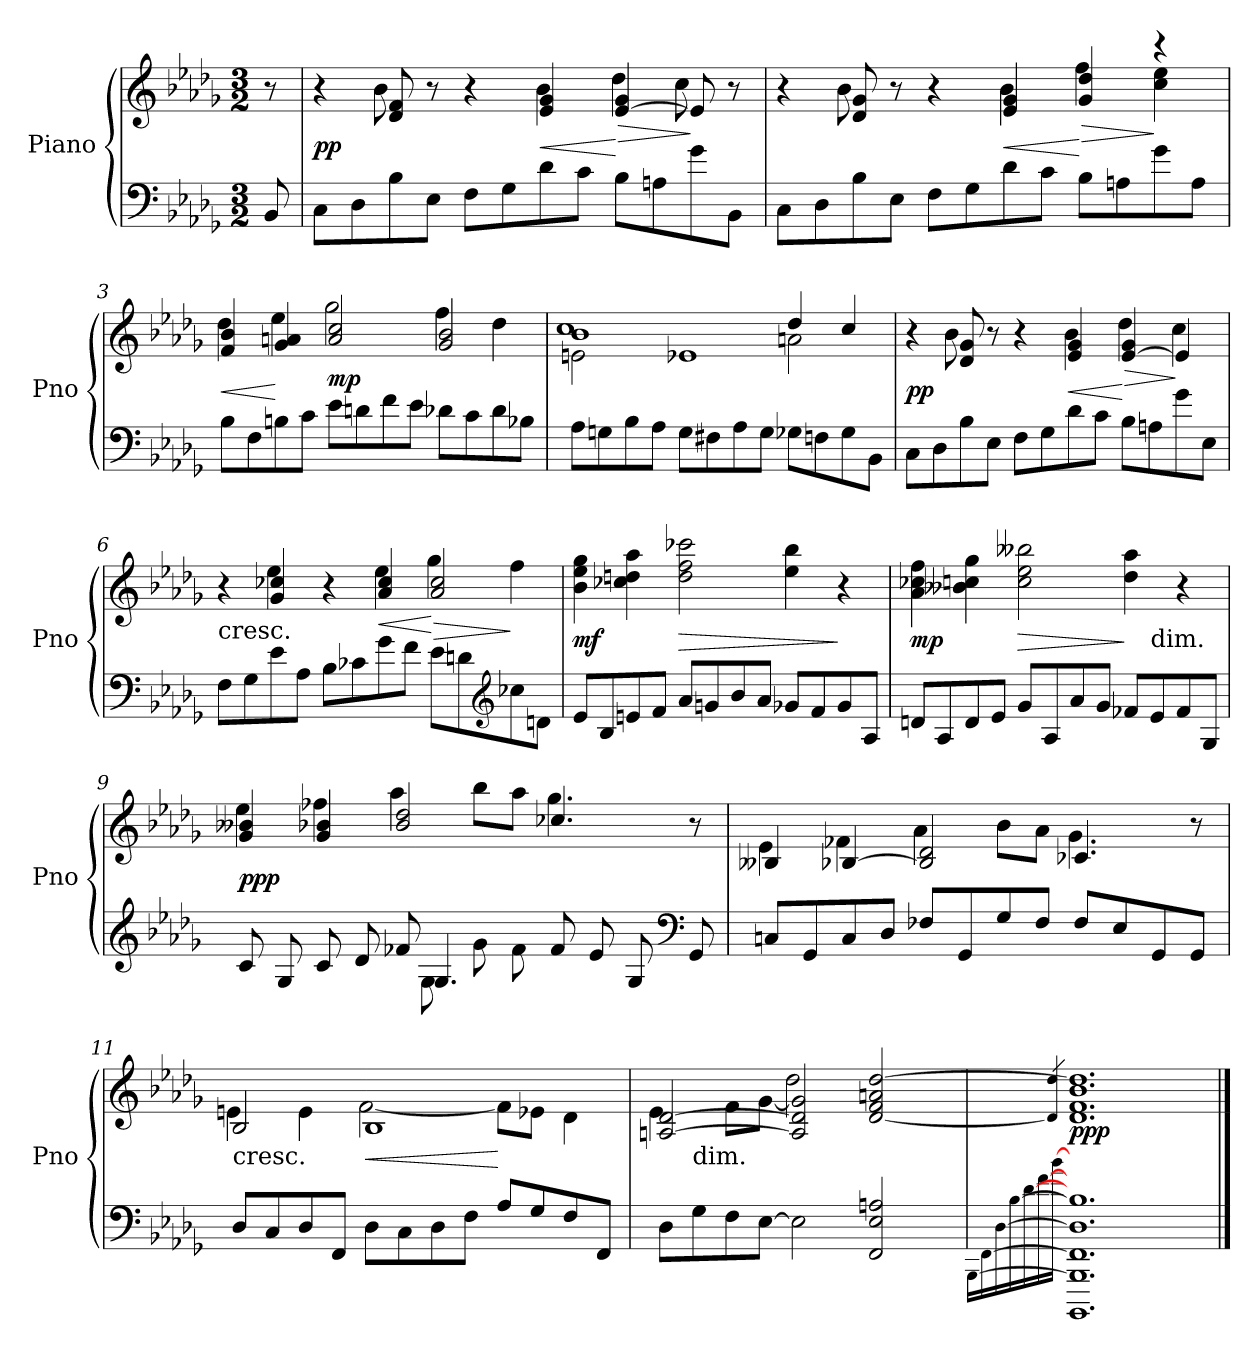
**kern	**kern	**dynam
*part1	*part1	*part1
*staff2	*staff1	*staff1/2
*I"Piano	*	*
*I'Pno	*	*
*clefF4	*clefG2	*
*k[b-e-a-d-g-]	*k[b-e-a-d-g-]	*
*b-:	*b-:	*
*M3/2	*M3/2	*
=	=	=
8BB-	8r	.
=1	=1	=1
*	*^	*
8CL	4r	4ryy	pp
8D-	.	.	.
8B-	8d- 8f	8b-	.
8E-J	8r	4.ryy	.
8FL	4r	.	.
8G-	.	.	.
8d-	4e- 4g-	4b-	<
8cJ	.	.	.
8B-L	[4e- 4g-	4dd-	[ >
8An	.	.	.
8g-	8e-]	8cc	]
8BB-J	8r	8ryy	.
=2	=2	=2	=2
8CL	4r	4ryy	.
8D-	.	.	.
8B-	8d- 8g-	8b-	.
8E-J	8r	4.ryy	.
8FL	4r	.	.
8G-	.	.	.
8d-	4e- 4g-	4b-	<
8cJ	.	.	.
8B-L	4g- 4dd-	4ff	[ >
8An	.	.	.
8g-	4r	4cc 4ee-	]
8AJ	.	.	.
=3	=3	=3	=3
8B-L	4f 4b-	4dd-	<
8F	.	.	.
8Bn	4g- 4an	4ee-	[
8cJ	.	.	.
8e-L	2a 2cc	2gg-	mp
8dn	.	.	.
8f	.	.	.
8e-J	.	.	.
8d-XL	2g- 2b-	4ff	.
8c	.	.	.
8d-	.	4dd-	.
8B-XJ	.	.	.
=4	=4	=4	=4
*	*	*^	*
8A-L	2en\	1b-	1cc	.
8Gn	.	.	.	.
8B-	.	.	.	.
8A-J	.	.	.	.
8GL	1e-X	.	.	.
8F#X	.	.	.	.
8A-	.	.	.	.
8GJ	.	.	.	.
8G-XL	.	2an	4dd-	.
8Fn	.	.	.	.
8G-	.	.	4cc	.
8BB-J	.	.	.	.
*	*	*v	*v	*
=5	=5	=5	=5
8CL	4r	4ryy	pp
8D-	.	.	.
8B-	8d- 8g-	8b-	.
8E-J	8r	4.ryy	.
8FL	4r	.	.
8G-	.	.	.
8d-	4e- 4g-	4b-	<
8cJ	.	.	.
8B-L	[4e- 4g-	4dd-	[ >
8An	.	.	.
8g-	4e-]	4cc	]
8E-J	.	.	.
=6	=6	=6	=6
!	!LO:TX:c:t=cresc.	!	!
8FL	4r	4ryy	.
8G-	.	.	.
8e-	4g- 4cc-X	4ee-	.
8A-J	.	.	.
8B-L	4r	4ryy	.
8c-X	.	.	.
8g-	4a- 4cc-	4ee-	<
8fJ	.	.	.
8e-L	2a- 2cc-	4gg-	[ >
8dn	.	.	.
*clefG2	*	*	*
8cc-X	.	4ff	]
8dnJ	.	.	.
*	*v	*v	*
=7	=7	=7
8e-L	4b- 4ee- 4gg-	mf
8B-	.	.
8en	4cc-X 4ddn 4aa-	.
8fJ	.	.
8a-L	2dd 2ff 2ccc-X	>
8gn	.	.
8b-	.	.
8a-J	.	.
8g-XL	4ee- 4bb-	.
8f	.	.
8g-	4r	]
8A-J	.	.
=8	=8	=8
*	*^	*
8dnL	4a- 4cc-X 4ff	1ryy	mp
8A-	.	.	.
8d	4b--X 4ccn 4gg-	.	.
8e-J	.	.	.
8g-L	2cc 2ee- 2bb--X	.	>
8A-	.	.	.
8a-	.	.	.
8g-J	.	.	.
8f-XL	4dd- 4aa-	8ryy	]
!	!	!LO:TX:c:t=dim.	!
8e-	.	4.ryy	.
8f-	4r	.	.
8G-J	.	.	.
=9	=9	=9	=9
*^	*	*	*
8c	2ryy	4g- 4b--X	4ee-	ppp
8G-	.	.	.	.
8c	.	4g- 4b-X	4ff-X	.
8d-	.	.	.	.
8f-X	8ryy	2b- 2dd-	4aa-	.
4.G-	8G-	.	.	.
.	8g-	.	8bb-L	.
.	8f-	.	8aa-J	.
8f-	2ryy	4.cc-X	4.gg-	.
8e-	.	.	.	.
8G-	.	.	.	.
*clefF4	*	*	*	*
8GG-	.	8r	8ryy	.
*v	*v	*	*	*
=10	=10	=10	=10
8CnL	4B--X	4e-	.
8GG-	.	.	.
8C	[4B-X	4f-X	.
8D-J	.	.	.
8F-XL	2B-] 2d-	4a-	.
8GG-	.	.	.
8G-	.	8b-L	.
8F-J	.	8a-J	.
8F-L	4.c-X	4.g-	.
8E-	.	.	.
8GG-	.	.	.
8GG-J	8r	8ryy	.
=11	=11	=11	=11
!	!LO:TX:c:t=cresc.	!	!
8D-L	2B-	4en	.
8C	.	.	.
8D-	.	4e	.
8FFJ	.	.	.
8D-L	1B-	[2f	<
8C	.	.	.
8D-	.	.	.
8FJ	.	.	.
8A-L	.	8fL]	[
8G-	.	8e-XJ	.
8F	.	4d-	.
8FFJ	.	.	.
=12	=12	=12	=12
*	*	*^	*
8D-L	[2An [2d-	4e-	8ryy	.
!	!	!	!LO:TX:c:t=dim.	!
8G-	.	.	1ryy	.
8F	.	8fL	.	.
[8E-J	.	[8g-J	.	.
2E-]	2A] 2d-] 2g-]	2dd-	.	.
2FF 2E- 2An	[2d- 2f 2an [2dd-	2ryy	.	.
.	.	.	4.ryy	.
*	*v	*v	*v	*
=13	=13	=13
[16qBBB-/LL	.	.
[16qFF	.	.
[16qD-	.	.
[16qB-	.	.
[16qd-\	.	.
[16qf\	.	.
[16qb-\JJ	4qd-] 4qdd-	.
1.BBBB-] 1.BBB-] 1.FF] 1.D-] 1.B-]	1.d-] 1.f] 1.b-] 1.dd-]	ppp
==	==	==
*-	*-	*-
